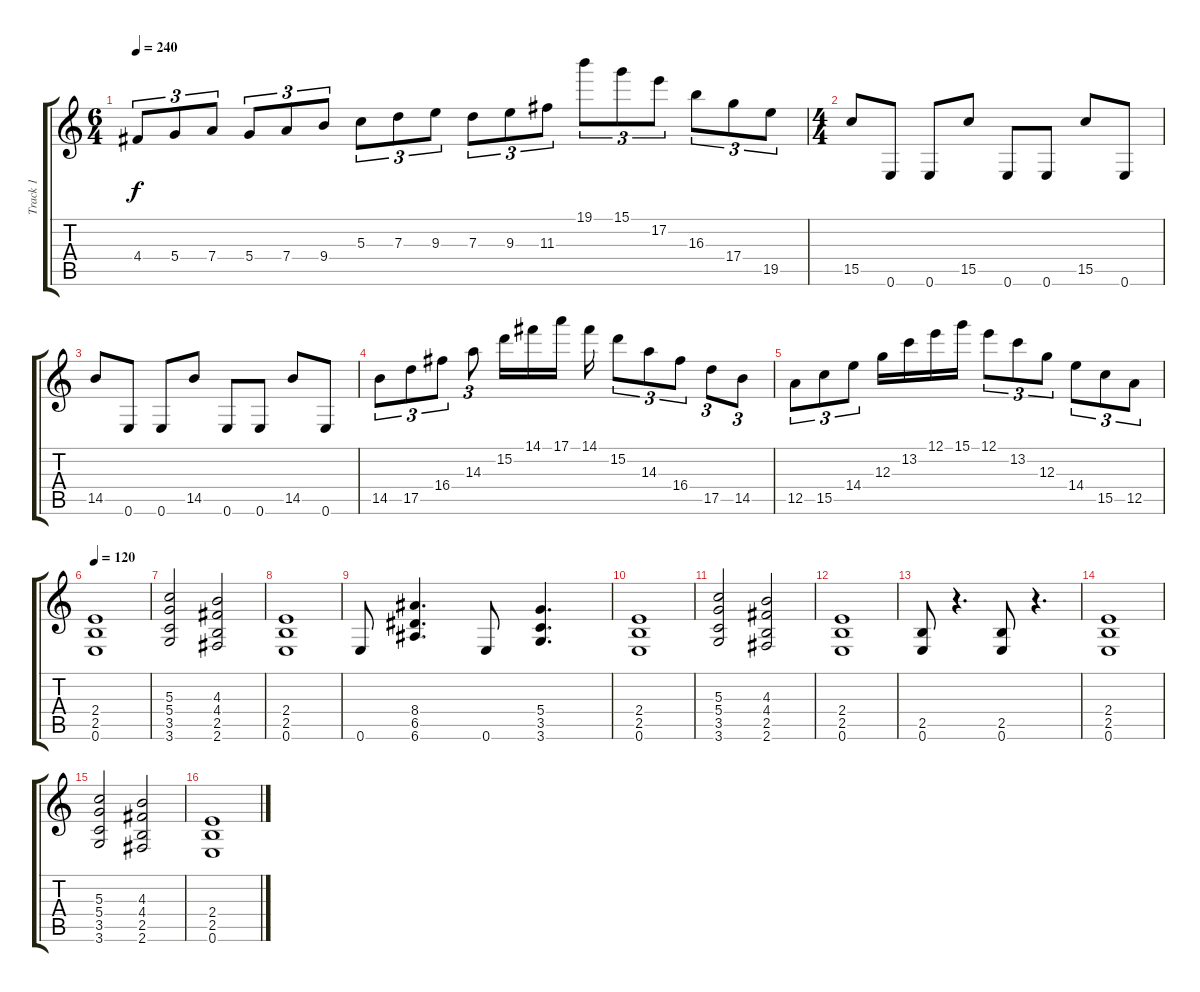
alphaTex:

\track ("Track 1" "Track 1") {instrument distortionguitar}
\staff {score tabs}
\tuning (E4 B3 G3 D3 A2 E2) {hide}
\ts (6 4)
\tempo 240
\clef g2
\ks c
4.4.8{tu (3 2) dy f} 5.4.8{tu (3 2)} 7.4.8{tu (3 2)} 5.4.8{tu (3 2)} 7.4.8{tu (3 2)} 9.4.8{tu (3 2)} 5.3.8{tu (3 2)} 7.3.8{tu (3 2)} 9.3.8{tu (3 2)} 7.3.8{tu (3 2)} 9.3.8{tu (3 2)} 11.3.8{tu (3 2)} 19.1.8{tu (3 2)} 15.1.8{tu (3 2)} 17.2.8{tu (3 2)} 16.3.8{tu (3 2)} 17.4.8{tu (3 2)} 19.5.8{tu (3 2)} |
\ts (4 4)
15.5.8 0.6.8 0.6.8 15.5.8 0.6.8 0.6.8 15.5.8 0.6.8 |
14.5.8 0.6.8 0.6.8 14.5.8 0.6.8 0.6.8 14.5.8 0.6.8 |
14.5.8{tu (3 2)} 17.5.8{tu (3 2)} 16.4.8{tu (3 2)} 14.3.8{tu (3 2)} 15.2.16 14.1.16 17.1.16 14.1.16 15.2.8{tu (3 2)} 14.3.8{tu (3 2)} 16.4.8{tu (3 2)} 17.5.8{tu (3 2)} 14.5.8{tu (3 2)} |
12.5.8{tu (3 2)} 15.5.8{tu (3 2)} 14.4.8{tu (3 2)} 12.3.16 13.2.16 12.1.16 15.1.16 12.1.8{tu (3 2)} 13.2.8{tu (3 2)} 12.3.8{tu (3 2)} 14.4.8{tu (3 2)} 15.5.8{tu (3 2)} 12.5.8{tu (3 2)} |
\tempo 120
(2.4 2.5 0.6).1 |
(5.3 5.4 3.5 3.6).2 (4.3 4.4 2.5 2.6).2 |
(2.4 2.5 0.6).1 |
0.6.8 (8.4 6.5 6.6).4{d} 0.6.8 (5.4 3.5 3.6).4{d} |
(2.4 2.5 0.6).1 |
(5.3 5.4 3.5 3.6).2 (4.3 4.4 2.5 2.6).2 |
(2.4 2.5 0.6).1 |
(2.5 0.6).8 r.4{d} (2.5 0.6).8 r.4{d} |
(2.4 2.5 0.6).1 |
(5.3 5.4 3.5 3.6).2 (4.3 4.4 2.5 2.6).2 |
(2.4 2.5 0.6).1
